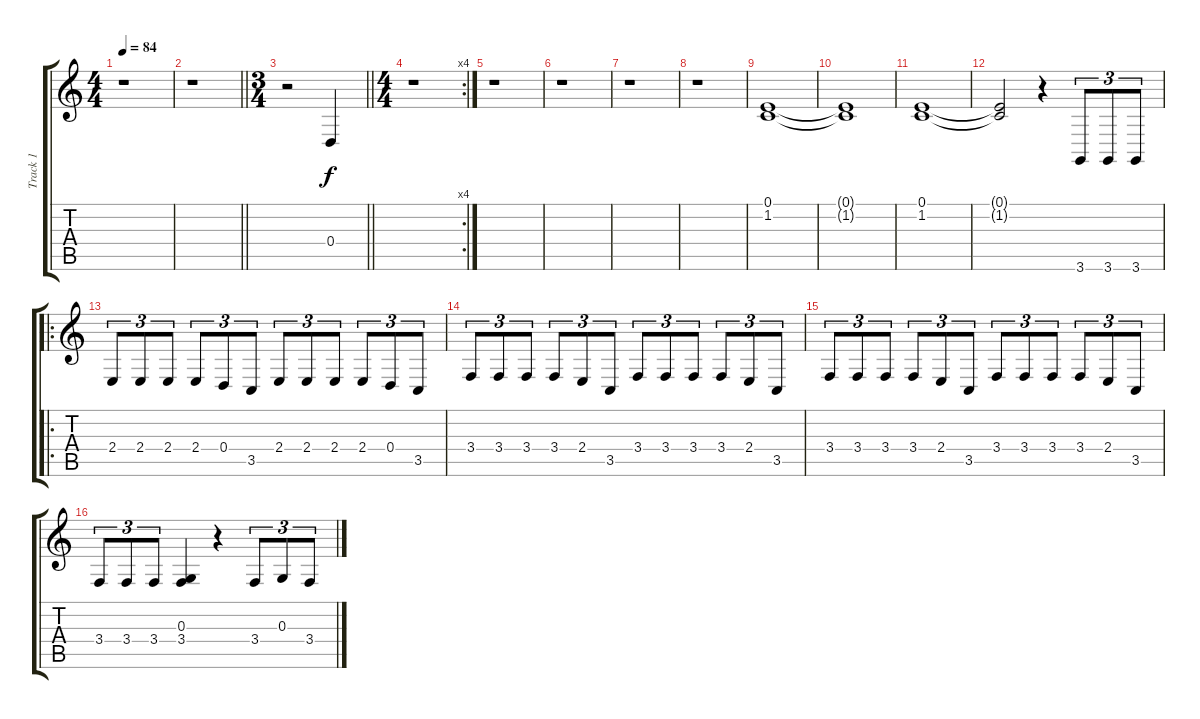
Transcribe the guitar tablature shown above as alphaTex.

\track ("Track 1" "Track 1") {instrument clarinet}
\staff {score tabs}
\tuning (E4 B3 G3 D3 A2 E2) {hide}
\ts (4 4)
\tempo 84
\clef g2
\ks c
r.1{dy f instrument clarinet} |
\barLineRight lightlight
r.1 |
\ts (3 4)
\barLineRight lightlight
r.2 0.4.4 |
\rc 4
\ts (4 4)
r.1 |
r.1 |
r.1 |
r.1 |
r.1 |
(0.1 1.2).1 |
(0.1{t} 1.2{t}).1 |
(0.1 1.2).1 |
(0.1{t} 1.2{t}).2 r.4 3.6.8{tu (3 2)} 3.6.8{tu (3 2)} 3.6.8{tu (3 2)} |
\ro
2.4.8{tu (3 2)} 2.4.8{tu (3 2)} 2.4.8{tu (3 2)} 2.4.8{tu (3 2)} 0.4.8{tu (3 2)} 3.5.8{tu (3 2)} 2.4.8{tu (3 2)} 2.4.8{tu (3 2)} 2.4.8{tu (3 2)} 2.4.8{tu (3 2)} 0.4.8{tu (3 2)} 3.5.8{tu (3 2)} |
3.4.8{tu (3 2)} 3.4.8{tu (3 2)} 3.4.8{tu (3 2)} 3.4.8{tu (3 2)} 2.4.8{tu (3 2)} 3.5.8{tu (3 2)} 3.4.8{tu (3 2)} 3.4.8{tu (3 2)} 3.4.8{tu (3 2)} 3.4.8{tu (3 2)} 2.4.8{tu (3 2)} 3.5.8{tu (3 2)} |
3.4.8{tu (3 2)} 3.4.8{tu (3 2)} 3.4.8{tu (3 2)} 3.4.8{tu (3 2)} 2.4.8{tu (3 2)} 3.5.8{tu (3 2)} 3.4.8{tu (3 2)} 3.4.8{tu (3 2)} 3.4.8{tu (3 2)} 3.4.8{tu (3 2)} 2.4.8{tu (3 2)} 3.5.8{tu (3 2)} |
3.4.8{tu (3 2)} 3.4.8{tu (3 2)} 3.4.8{tu (3 2)} (0.3 3.4).4 r.4 3.4.8{tu (3 2)} 0.3.8{tu (3 2)} 3.4.8{tu (3 2)}
